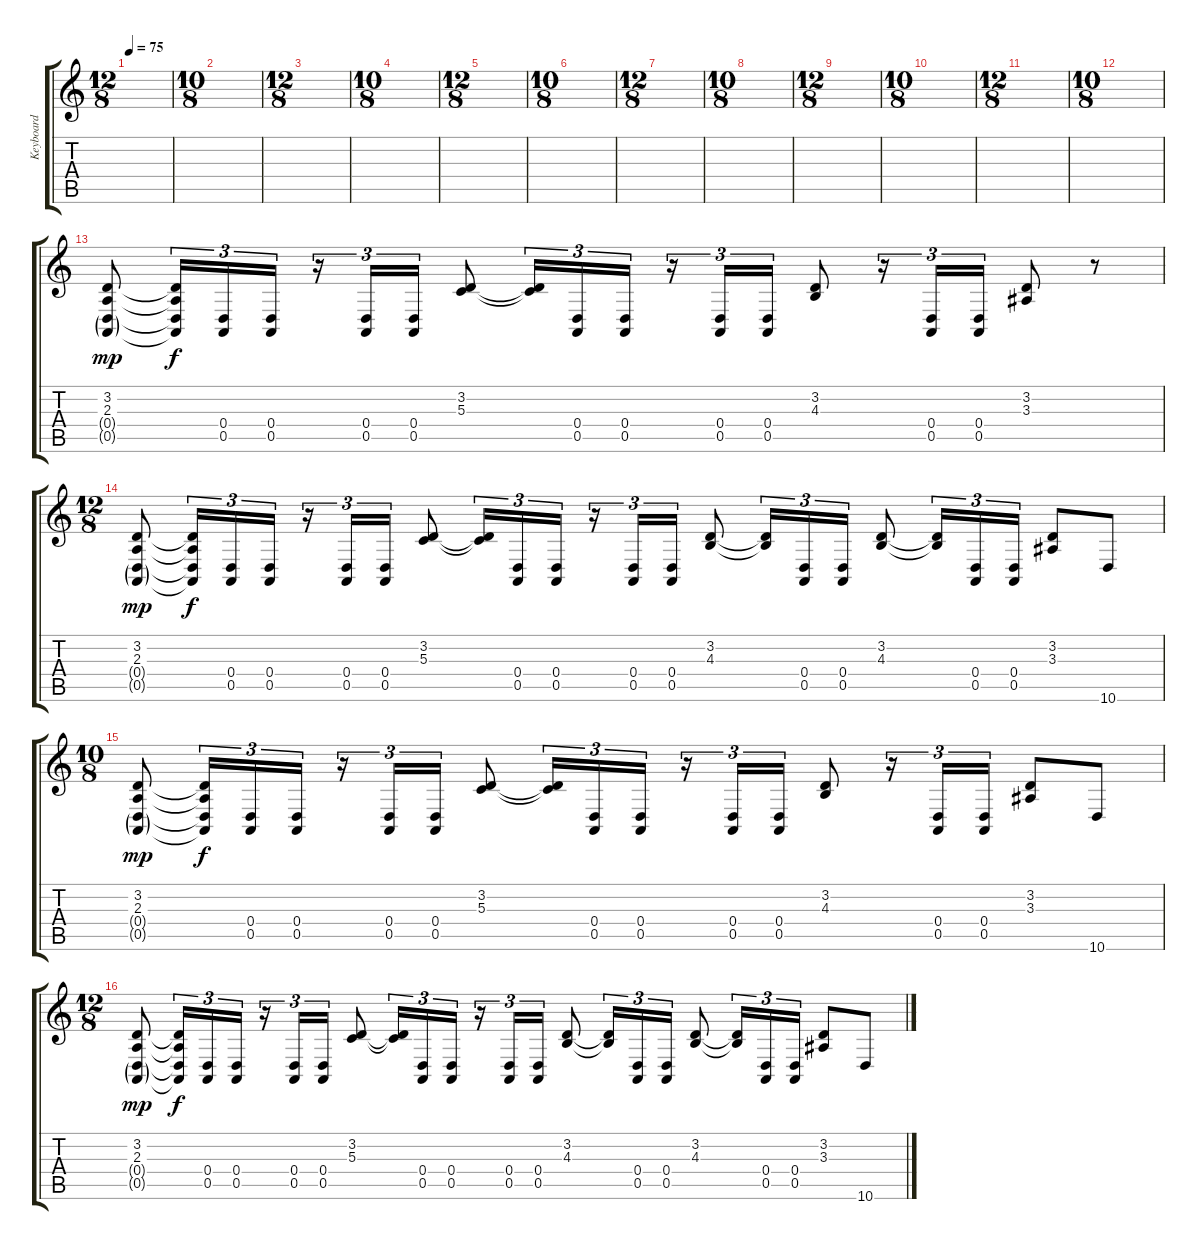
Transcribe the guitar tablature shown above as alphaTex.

\track ("Keyboard" "Keyboard") {instrument stringensemble1}
\staff {score tabs}
\tuning (E4 B3 G3 D3 A2 E2) {hide}
\ts (12 8)
\tempo 75
\clef g2
\ks c
|
\ts (10 8)
|
\ts (12 8)
|
\ts (10 8)
|
\ts (12 8)
|
\ts (10 8)
|
\ts (12 8)
|
\ts (10 8)
|
\ts (12 8)
|
\ts (10 8)
|
\ts (12 8)
|
\ts (10 8)
|
(3.2 2.3 0.4{g} 0.5{g}).8{dy mp} (3.2{t} 2.3{t} 0.4{t} 0.5{t}).16{tu (3 2) dy f} (0.4 0.5).16{tu (3 2)} (0.4 0.5).16{tu (3 2)} r.16{tu (3 2)} (0.4 0.5).16{tu (3 2)} (0.4 0.5).16{tu (3 2)} (3.2 5.3).8 (3.2{t} 5.3{t}).16{tu (3 2)} (0.4 0.5).16{tu (3 2)} (0.4 0.5).16{tu (3 2)} r.16{tu (3 2)} (0.4 0.5).16{tu (3 2)} (0.4 0.5).16{tu (3 2)} (3.2 4.3).8 r.16{tu (3 2)} (0.4 0.5).16{tu (3 2)} (0.4 0.5).16{tu (3 2)} (3.2 3.3).8 r.8 |
\ts (12 8)
(3.2 2.3 0.4{g} 0.5{g}).8{dy mp} (3.2{t} 2.3{t} 0.4{t} 0.5{t}).16{tu (3 2) dy f} (0.4 0.5).16{tu (3 2)} (0.4 0.5).16{tu (3 2)} r.16{tu (3 2)} (0.4 0.5).16{tu (3 2)} (0.4 0.5).16{tu (3 2)} (3.2 5.3).8 (3.2{t} 5.3{t}).16{tu (3 2)} (0.4 0.5).16{tu (3 2)} (0.4 0.5).16{tu (3 2)} r.16{tu (3 2)} (0.4 0.5).16{tu (3 2)} (0.4 0.5).16{tu (3 2)} (3.2 4.3).8 (3.2{t} 4.3{t}).16{tu (3 2)} (0.4 0.5).16{tu (3 2)} (0.4 0.5).16{tu (3 2)} (3.2 4.3).8 (3.2{t} 4.3{t}).16{tu (3 2)} (0.4 0.5).16{tu (3 2)} (0.4 0.5).16{tu (3 2)} (3.2 3.3).8 10.6.8 |
\ts (10 8)
(3.2 2.3 0.4{g} 0.5{g}).8{dy mp} (3.2{t} 2.3{t} 0.4{t} 0.5{t}).16{tu (3 2) dy f} (0.4 0.5).16{tu (3 2)} (0.4 0.5).16{tu (3 2)} r.16{tu (3 2)} (0.4 0.5).16{tu (3 2)} (0.4 0.5).16{tu (3 2)} (3.2 5.3).8 (3.2{t} 5.3{t}).16{tu (3 2)} (0.4 0.5).16{tu (3 2)} (0.4 0.5).16{tu (3 2)} r.16{tu (3 2)} (0.4 0.5).16{tu (3 2)} (0.4 0.5).16{tu (3 2)} (3.2 4.3).8 r.16{tu (3 2)} (0.4 0.5).16{tu (3 2)} (0.4 0.5).16{tu (3 2)} (3.2 3.3).8 10.6.8 |
\ts (12 8)
(3.2 2.3 0.4{g} 0.5{g}).8{dy mp} (3.2{t} 2.3{t} 0.4{t} 0.5{t}).16{tu (3 2) dy f} (0.4 0.5).16{tu (3 2)} (0.4 0.5).16{tu (3 2)} r.16{tu (3 2)} (0.4 0.5).16{tu (3 2)} (0.4 0.5).16{tu (3 2)} (3.2 5.3).8 (3.2{t} 5.3{t}).16{tu (3 2)} (0.4 0.5).16{tu (3 2)} (0.4 0.5).16{tu (3 2)} r.16{tu (3 2)} (0.4 0.5).16{tu (3 2)} (0.4 0.5).16{tu (3 2)} (3.2 4.3).8 (3.2{t} 4.3{t}).16{tu (3 2)} (0.4 0.5).16{tu (3 2)} (0.4 0.5).16{tu (3 2)} (3.2 4.3).8 (3.2{t} 4.3{t}).16{tu (3 2)} (0.4 0.5).16{tu (3 2)} (0.4 0.5).16{tu (3 2)} (3.2 3.3).8 10.6.8
